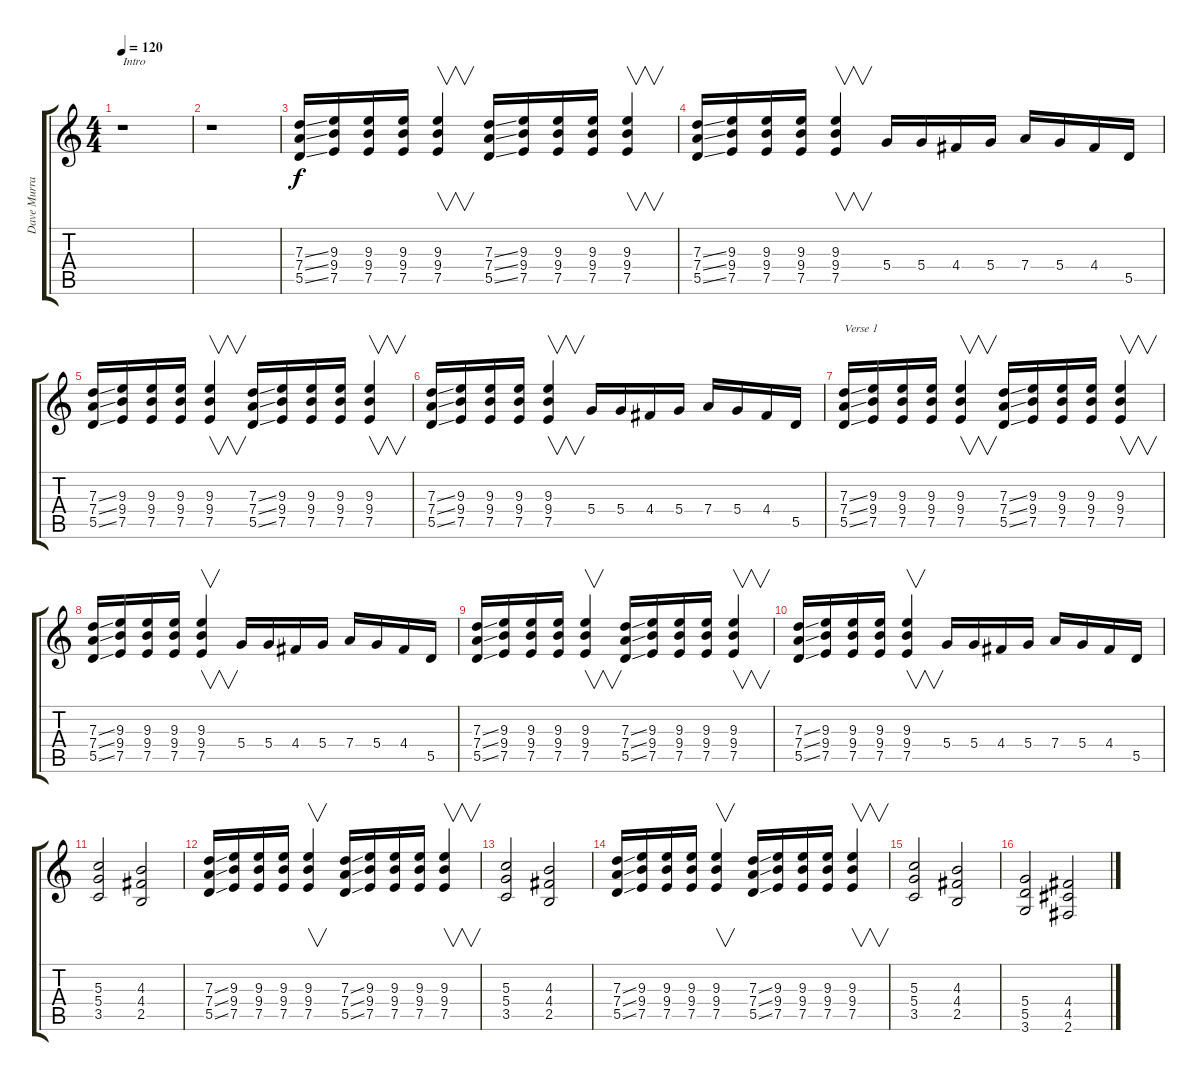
\track ("Dave Murray (Guitar)" "Dave Murra") {instrument distortionguitar}
\staff {score tabs}
\tuning (E4 B3 G3 D3 A2 E2) {hide}
\ts (4 4)
\tempo 120
\clef g2
\ks c
r.1{txt "Intro" dy f instrument distortionguitar} |
r.1 |
(7.3{ss} 7.4{ss} 5.5{ss}).16 (9.3 9.4 7.5).16 (9.3 9.4 7.5).16 (9.3 9.4 7.5).16 (9.3 9.4 7.5).4{v} (7.3{ss} 7.4{ss} 5.5{ss}).16 (9.3 9.4 7.5).16 (9.3 9.4 7.5).16 (9.3 9.4 7.5).16 (9.3 9.4 7.5).4{v} |
(7.3{ss} 7.4{ss} 5.5{ss}).16 (9.3 9.4 7.5).16 (9.3 9.4 7.5).16 (9.3 9.4 7.5).16 (9.3 9.4 7.5).4{v} 5.4.16 5.4.16 4.4.16 5.4.16 7.4.16 5.4.16 4.4.16 5.5.16 |
(7.3{ss} 7.4{ss} 5.5{ss}).16 (9.3 9.4 7.5).16 (9.3 9.4 7.5).16 (9.3 9.4 7.5).16 (9.3 9.4 7.5).4{v} (7.3{ss} 7.4{ss} 5.5{ss}).16 (9.3 9.4 7.5).16 (9.3 9.4 7.5).16 (9.3 9.4 7.5).16 (9.3 9.4 7.5).4{v} |
(7.3{ss} 7.4{ss} 5.5{ss}).16 (9.3 9.4 7.5).16 (9.3 9.4 7.5).16 (9.3 9.4 7.5).16 (9.3 9.4 7.5).4{v} 5.4.16 5.4.16 4.4.16 5.4.16 7.4.16 5.4.16 4.4.16 5.5.16 |
(7.3{ss} 7.4{ss} 5.5{ss}).16{txt "Verse 1"} (9.3 9.4 7.5).16 (9.3 9.4 7.5).16 (9.3 9.4 7.5).16 (9.3 9.4 7.5).4{v} (7.3{ss} 7.4{ss} 5.5{ss}).16 (9.3 9.4 7.5).16 (9.3 9.4 7.5).16 (9.3 9.4 7.5).16 (9.3 9.4 7.5).4{v} |
(7.3{ss} 7.4{ss} 5.5{ss}).16 (9.3 9.4 7.5).16 (9.3 9.4 7.5).16 (9.3 9.4 7.5).16 (9.3 9.4 7.5).4{v} 5.4.16 5.4.16 4.4.16 5.4.16 7.4.16 5.4.16 4.4.16 5.5.16 |
(7.3{ss} 7.4{ss} 5.5{ss}).16 (9.3 9.4 7.5).16 (9.3 9.4 7.5).16 (9.3 9.4 7.5).16 (9.3 9.4 7.5).4{v} (7.3{ss} 7.4{ss} 5.5{ss}).16 (9.3 9.4 7.5).16 (9.3 9.4 7.5).16 (9.3 9.4 7.5).16 (9.3 9.4 7.5).4{v} |
(7.3{ss} 7.4{ss} 5.5{ss}).16 (9.3 9.4 7.5).16 (9.3 9.4 7.5).16 (9.3 9.4 7.5).16 (9.3 9.4 7.5).4{v} 5.4.16 5.4.16 4.4.16 5.4.16 7.4.16 5.4.16 4.4.16 5.5.16 |
(5.3 5.4 3.5).2 (4.3 4.4 2.5).2 |
(7.3{ss} 7.4{ss} 5.5{ss}).16 (9.3 9.4 7.5).16 (9.3 9.4 7.5).16 (9.3 9.4 7.5).16 (9.3 9.4 7.5).4{v} (7.3{ss} 7.4{ss} 5.5{ss}).16 (9.3 9.4 7.5).16 (9.3 9.4 7.5).16 (9.3 9.4 7.5).16 (9.3 9.4 7.5).4{v} |
(5.3 5.4 3.5).2 (4.3 4.4 2.5).2 |
(7.3{ss} 7.4{ss} 5.5{ss}).16 (9.3 9.4 7.5).16 (9.3 9.4 7.5).16 (9.3 9.4 7.5).16 (9.3 9.4 7.5).4{v} (7.3{ss} 7.4{ss} 5.5{ss}).16 (9.3 9.4 7.5).16 (9.3 9.4 7.5).16 (9.3 9.4 7.5).16 (9.3 9.4 7.5).4{v} |
(5.3 5.4 3.5).2 (4.3 4.4 2.5).2 |
(5.4 5.5 3.6).2 (4.4 4.5 2.6).2
